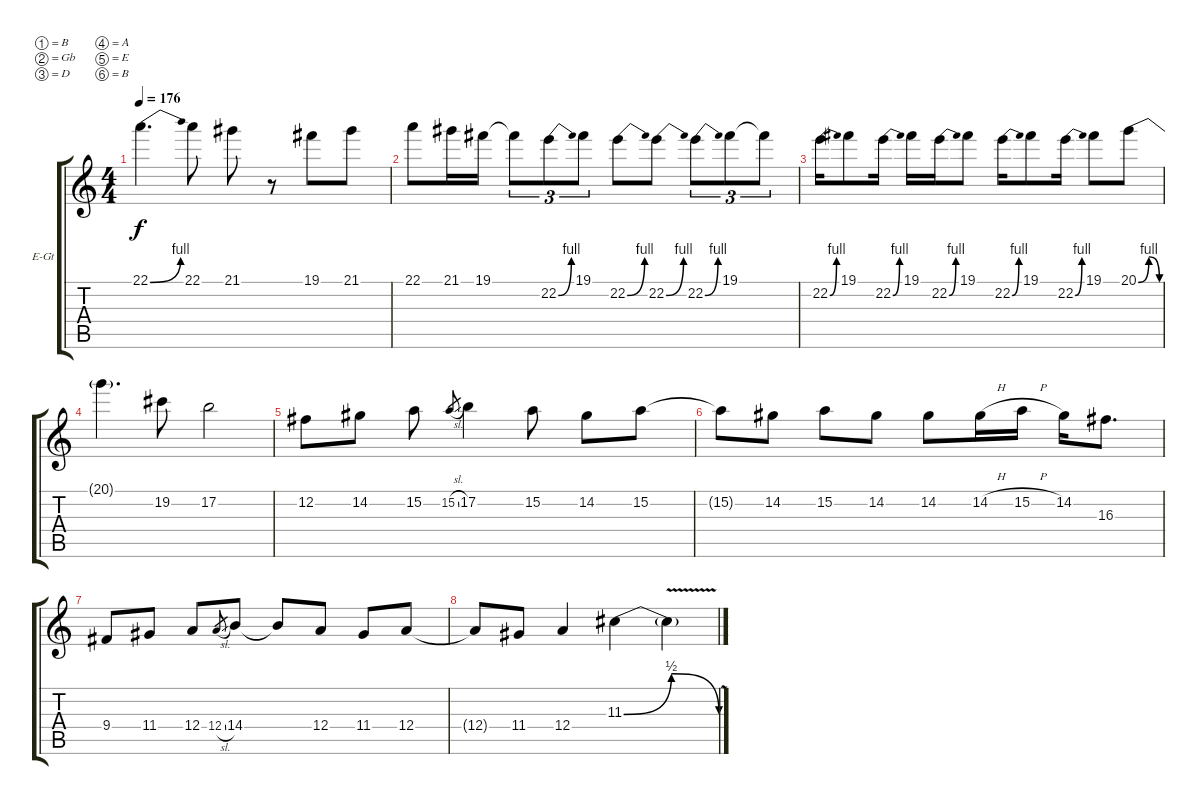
\bracketExtendMode groupsimilarinstruments
\firstSystemTrackNameOrientation horizontal
\otherSystemsTrackNameOrientation horizontal
\track ("Lead Guitar 1" "E-Gt") {instrument overdrivenguitar}
\staff {score tabs}
\tuning (B3 Gb3 D3 A2 E2 B1)
\ts (4 4)
\tempo 176
\clef g2
\ks c
22.1{be (bend 0 0 15 4)}.4{d dy f} 22.1.8 21.1.8 r.8 19.1.8 21.1.8 |
22.1.8 21.1.16 19.1.16 19.1{t}.8{tu (3 2)} 22.2{be (bend 0 0 15 4)}.8{tu (3 2)} 19.1.8{tu (3 2)} 22.2{be (bend 0 0 15 4)}.8 22.2{be (bend 0 0 15 4)}.8 22.2{be (bend 0 0 15 4)}.8{tu (3 2)} 19.1.8{tu (3 2)} 19.1{t}.8{tu (3 2)} |
22.2{be (bend 0 0 15 4)}.16 19.1.8 22.2{be (bend 0 0 15 4)}.16 19.1.16 22.2{be (bend 0 0 15 4)}.16 19.1.8 22.2{be (bend 0 0 15 4)}.16 19.1.8 22.2{be (bend 0 0 15 4)}.16 19.1.8 20.1{be (bendrelease 0 0 10.2 4 39 4 52.199999999999996 0)}.8 |
20.1{t}.4{d} 19.2.8 17.2.2 |
12.2.8 14.2.8 15.2.8 15.2{sl}.8{gr} 17.2.4 15.2.8 14.2.8 15.2.8 |
15.2{t}.8 14.2.8 15.2.8 14.2.8 14.2.8 14.2{h}.16 15.2{h}.16 14.2.16 16.3.8{d} |
9.4.8 11.4.8 12.4.8 12.4{sl}.8{gr} 14.4.8 14.4{t}.8 12.4.8 11.4.8 12.4.8 |
12.4{t}.8 11.4.8 12.4.4 11.3{be (bendrelease 0 0 10.2 2 20.4 2 30 0)}.4 11.3{v t}.4
